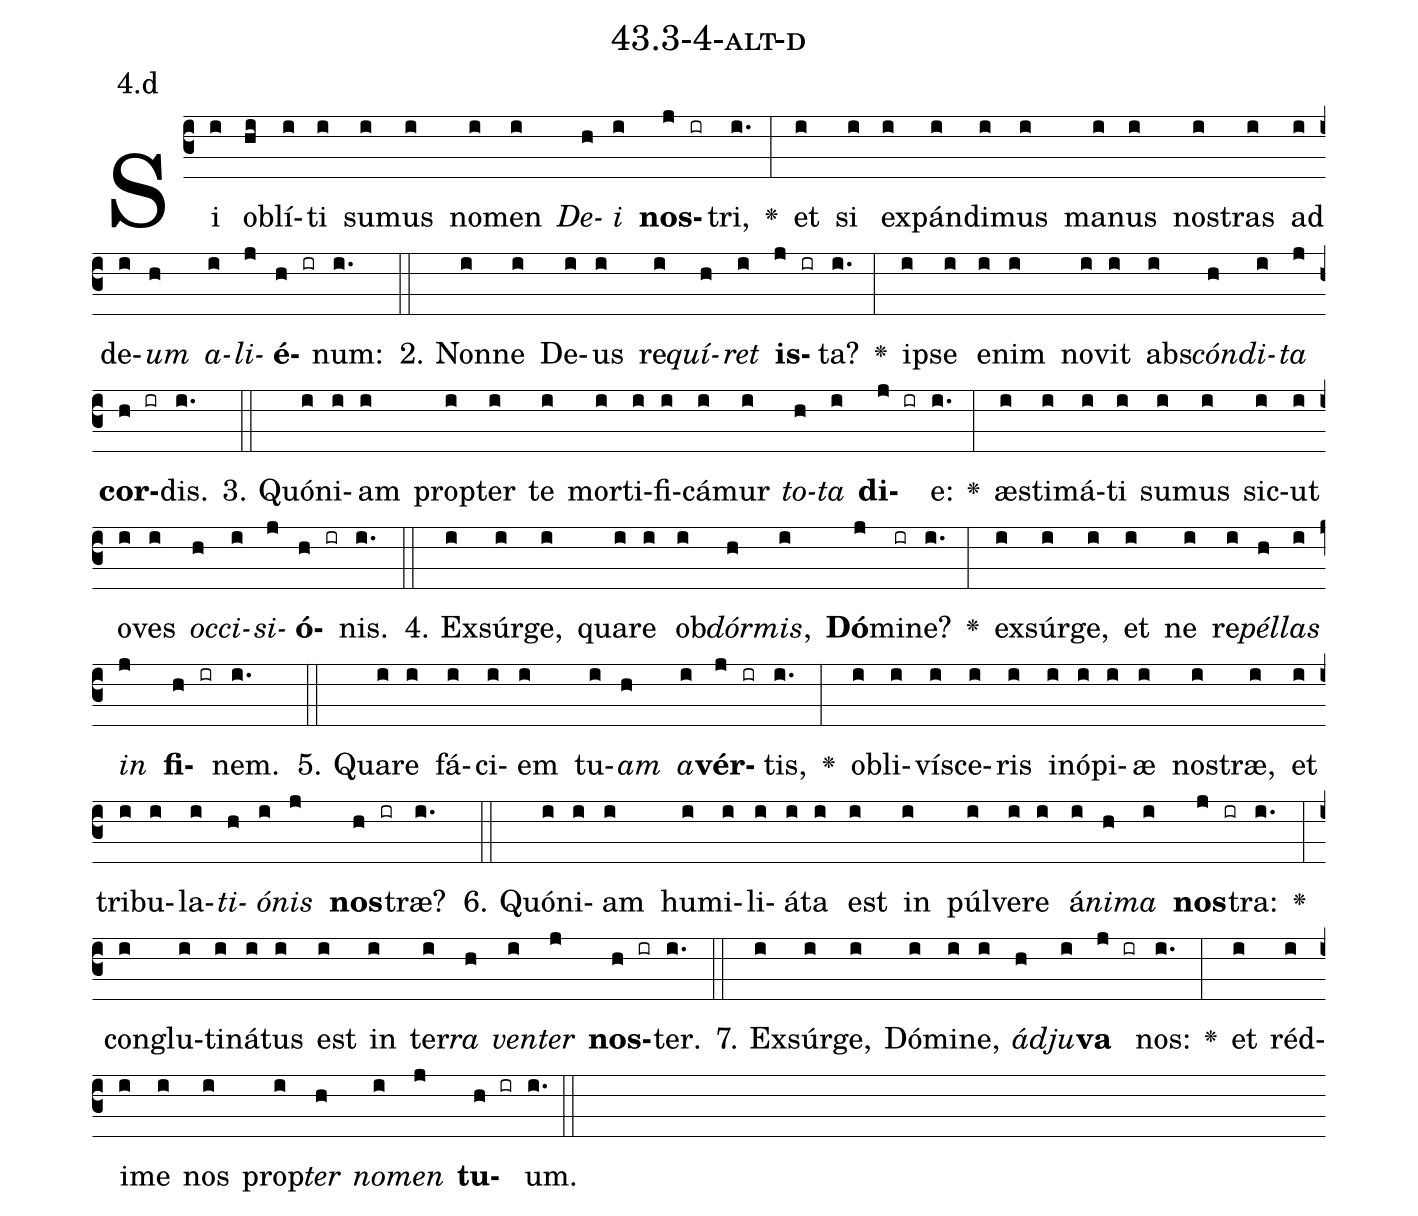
name: 43.3-4-alt-d;
annotation: 4.d;
%%
(c3)Si(i) ob(hi)lí(i)ti(i) su(i)mus(i) no(i)men(i) <i>De</i>(h)<i>i</i>(i) <b>nos</b>(j ir)tri,(i.) <v>\greheightstar</v>(:) et(i) si(i) ex(i)pán(i)di(i)mus(i) ma(i)nus(i) nos(i)tras(i) ad(i) de(i)<i>um</i>(h) <i>a</i>(i)<i>li</i>(j)<b>é</b>(h ir)num:(i.) (::)
2. Non(i)ne(i) De(i)us(i) re(i)<i>quí</i>(h)<i>ret</i>(i) <b>is</b>(j ir)ta?(i.) <v>\greheightstar</v>(:) ip(i)se(i) e(i)nim(i) no(i)vit(i) abs(i)<i>cón</i>(h)<i>di</i>(i)<i>ta</i>(j) <b>cor</b>(h ir)dis.(i.) (::)
3. Quón(i)i(i)am(i) prop(i)ter(i) te(i) mor(i)ti(i)fi(i)cá(i)mur(i) <i>to</i>(h)<i>ta</i>(i) <b>di</b>(j ir)e:(i.) <v>\greheightstar</v>(:) æs(i)ti(i)má(i)ti(i) su(i)mus(i) sic(i)ut(i) o(i)ves(i) <i>oc</i>(h)<i>ci</i>(i)<i>si</i>(j)<b>ó</b>(h ir)nis.(i.) (::)
4. Ex(i)súr(i)ge,(i) qua(i)re(i) ob(i)<i>dór</i>(h)<i>mis</i>,(i) <b>Dó</b>(j)mi(ir)ne?(i.) <v>\greheightstar</v>(:) ex(i)súr(i)ge,(i) et(i) ne(i) re(i)<i>pél</i>(h)<i>las</i>(i) <i>in</i>(j) <b>fi</b>(h ir)nem.(i.) (::)
5. Qua(i)re(i) fá(i)ci(i)em(i) tu(i)<i>am</i>(h) <i>a</i>(i)<b>vér</b>(j ir)tis,(i.) <v>\greheightstar</v>(:) ob(i)li(i)ví(i)sce(i)ris(i) in(i)ó(i)pi(i)æ(i) nos(i)træ,(i) et(i) tri(i)bu(i)la(i)<i>ti</i>(h)<i>ó</i>(i)<i>nis</i>(j) <b>nos</b>(h ir)træ?(i.) (::)
6. Quón(i)i(i)am(i) hu(i)mi(i)li(i)á(i)ta(i) est(i) in(i) púl(i)ve(i)re(i) á(i)<i>ni</i>(h)<i>ma</i>(i) <b>nos</b>(j ir)tra:(i.) <v>\greheightstar</v>(:) con(i)glu(i)ti(i)ná(i)tus(i) est(i) in(i) ter(i)<i>ra</i>(h) <i>ven</i>(i)<i>ter</i>(j) <b>nos</b>(h ir)ter.(i.) (::)
7. Ex(i)súr(i)ge,(i) Dó(i)mi(i)ne,(i) <i>ád</i>(h)<i>ju</i>(i)<b>va</b>(j ir) nos:(i.) <v>\greheightstar</v>(:) et(i) réd(i)i(i)me(i) nos(i) prop(i)<i>ter</i>(h) <i>no</i>(i)<i>men</i>(j) <b>tu</b>(h ir)um.(i.) (::)
